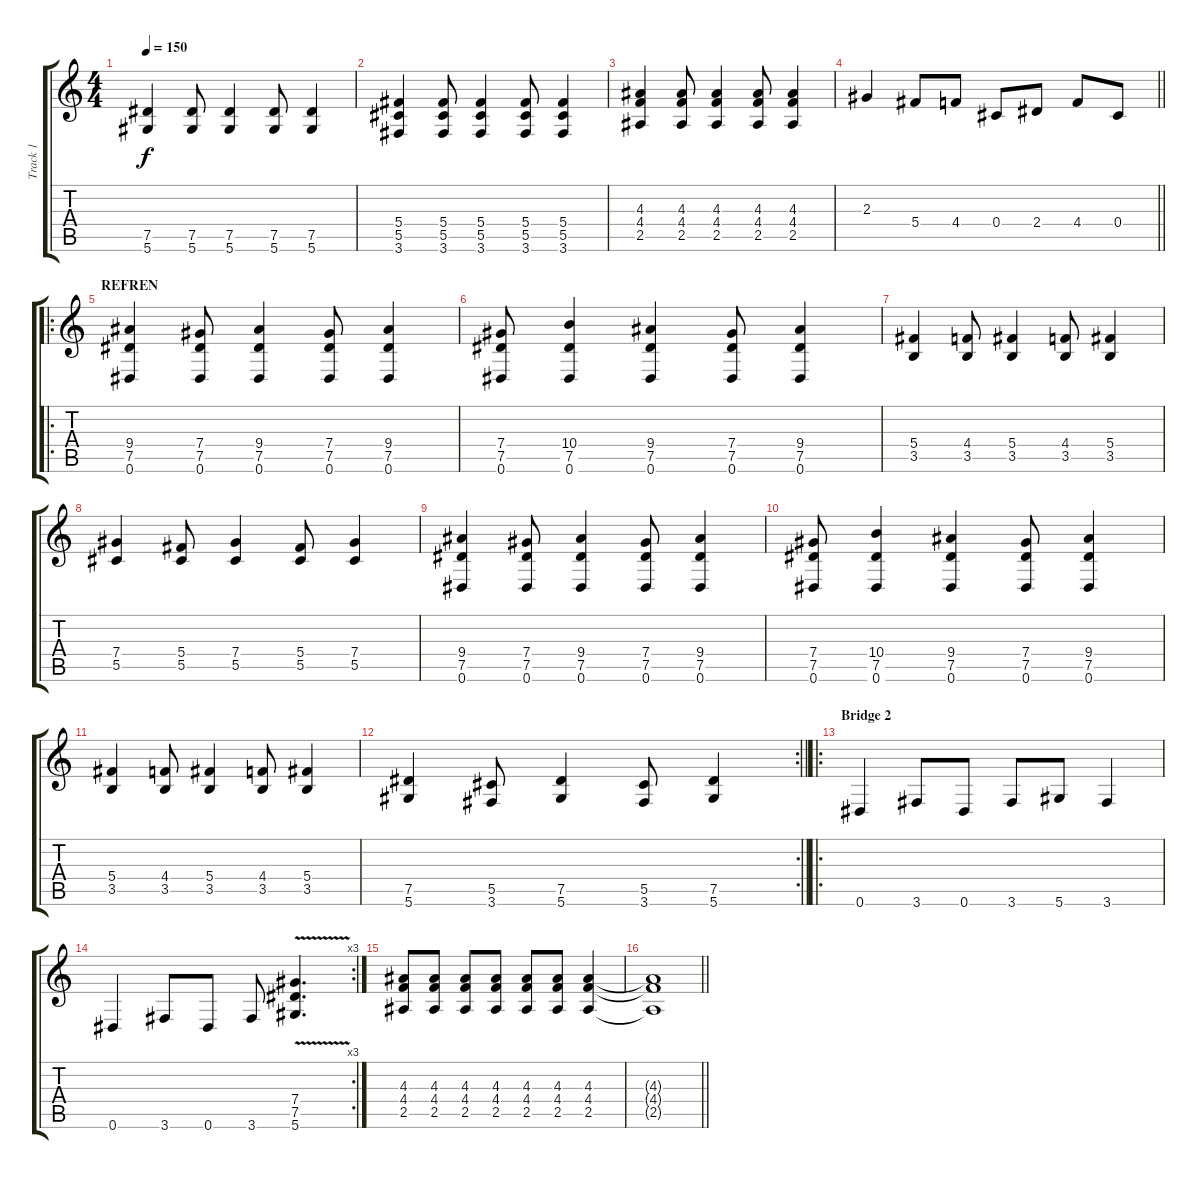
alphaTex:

\track ("Track 1" "Track 1") {instrument overdrivenguitar}
\staff {score tabs}
\tuning (Eb4 Bb3 Gb3 Db3 Ab2 Eb2) {hide}
\ts (4 4)
\tempo 150
\clef g2
\ks c
(7.5 5.6).4{dy f} (7.5 5.6).8 (7.5 5.6).4 (7.5 5.6).8 (7.5 5.6).4 |
(5.4 5.5 3.6).4 (5.4 5.5 3.6).8 (5.4 5.5 3.6).4 (5.4 5.5 3.6).8 (5.4 5.5 3.6).4 |
(4.3 4.4 2.5).4 (4.3 4.4 2.5).8 (4.3 4.4 2.5).4 (4.3 4.4 2.5).8 (4.3 4.4 2.5).4 |
\barLineRight lightlight
2.3.4 5.4.8 4.4.8 0.4.8 2.4.8 4.4.8 0.4.8 |
\ro
\section ("" "REFREN")
(9.4 7.5 0.6).4 (7.4 7.5 0.6).8 (9.4 7.5 0.6).4 (7.4 7.5 0.6).8 (9.4 7.5 0.6).4 |
(7.4 7.5 0.6).8 (10.4 7.5 0.6).4 (9.4 7.5 0.6).4 (7.4 7.5 0.6).8 (9.4 7.5 0.6).4 |
(5.4 3.5).4 (4.4 3.5).8 (5.4 3.5).4 (4.4 3.5).8 (5.4 3.5).4 |
(7.4 5.5).4 (5.4 5.5).8 (7.4 5.5).4 (5.4 5.5).8 (7.4 5.5).4 |
(9.4 7.5 0.6).4 (7.4 7.5 0.6).8 (9.4 7.5 0.6).4 (7.4 7.5 0.6).8 (9.4 7.5 0.6).4 |
(7.4 7.5 0.6).8 (10.4 7.5 0.6).4 (9.4 7.5 0.6).4 (7.4 7.5 0.6).8 (9.4 7.5 0.6).4 |
(5.4 3.5).4 (4.4 3.5).8 (5.4 3.5).4 (4.4 3.5).8 (5.4 3.5).4 |
\rc 2
\barLineRight lightlight
(7.5 5.6).4 (5.5 3.6).8 (7.5 5.6).4 (5.5 3.6).8 (7.5 5.6).4 |
\ro
\section ("" "Bridge 2")
0.6.4 3.6.8 0.6.8 3.6.8 5.6.8 3.6.4 |
\rc 3
0.6.4 3.6.8 0.6.8 3.6.8 (7.4{v} 7.5{v} 5.6{v}).4{d} |
(4.3 4.4 2.5).8 (4.3 4.4 2.5).8 (4.3 4.4 2.5).8 (4.3 4.4 2.5).8 (4.3 4.4 2.5).8 (4.3 4.4 2.5).8 (4.3 4.4 2.5).4 |
\barLineRight lightlight
(4.3{t} 4.4{t} 2.5{t}).1
